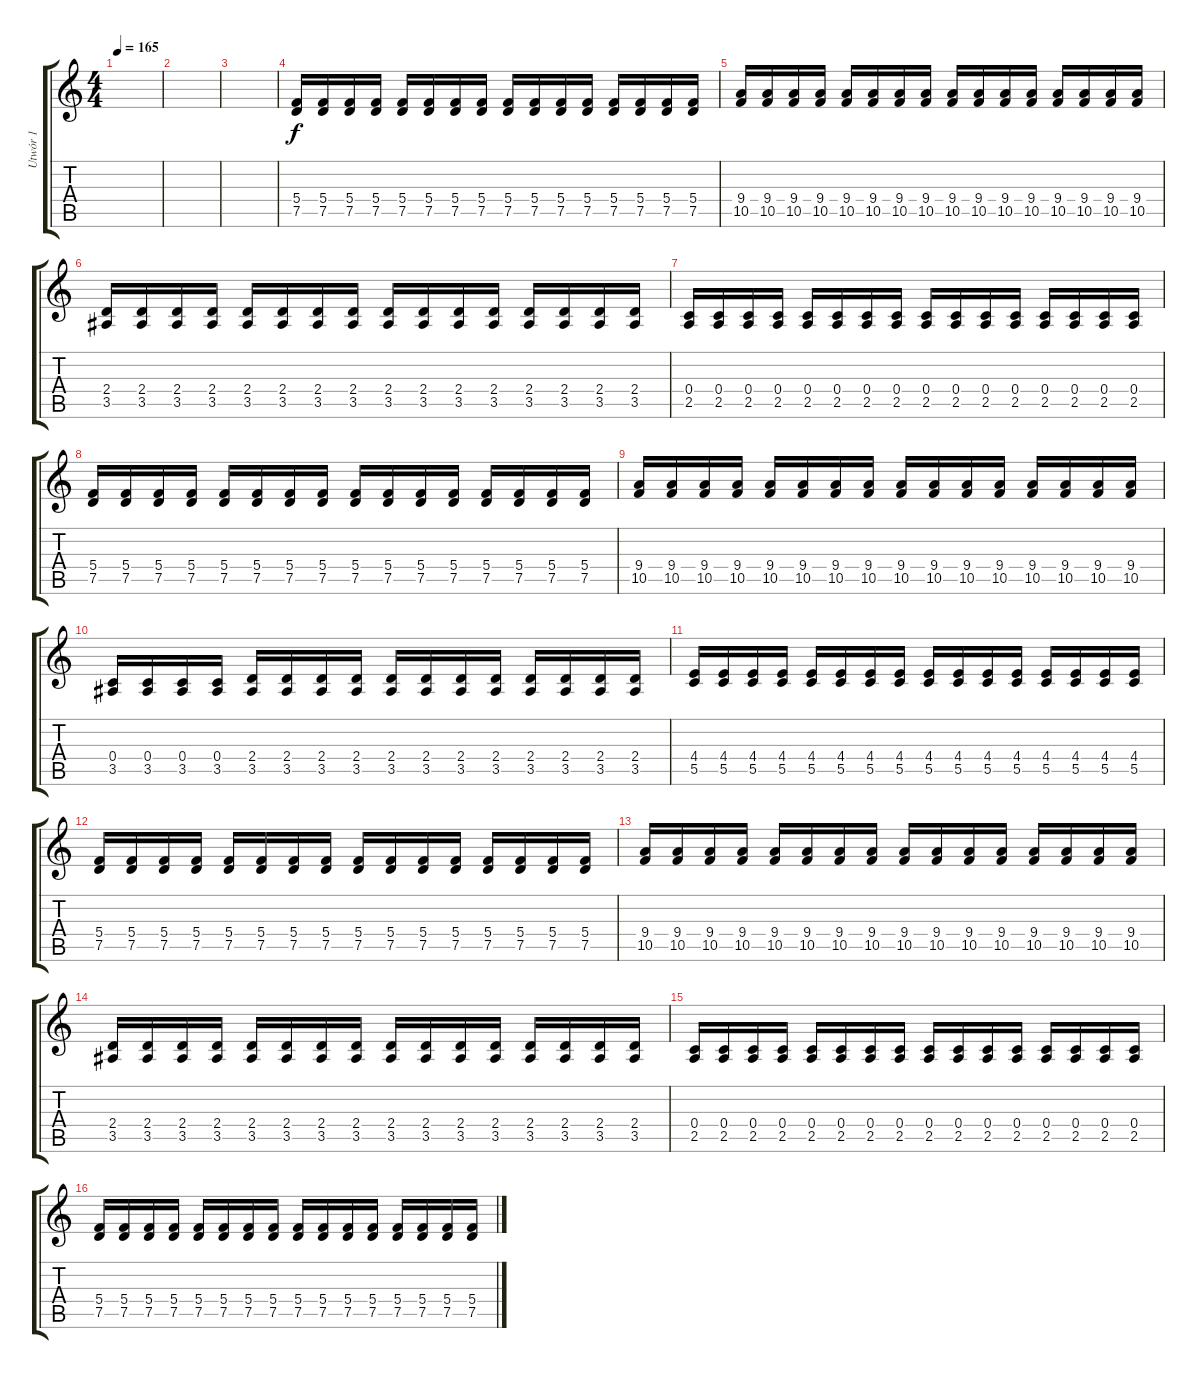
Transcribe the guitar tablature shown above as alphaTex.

\track ("Utwór 1" "Utwór 1") {instrument distortionguitar}
\staff {score tabs}
\tuning (D4 A3 F3 C3 G2 D2) {hide}
\ts (4 4)
\tempo 165
\clef g2
\ks c
|
|
|
(5.4 7.5).16 (5.4 7.5).16 (5.4 7.5).16 (5.4 7.5).16 (5.4 7.5).16 (5.4 7.5).16 (5.4 7.5).16 (5.4 7.5).16 (5.4 7.5).16 (5.4 7.5).16 (5.4 7.5).16 (5.4 7.5).16 (5.4 7.5).16 (5.4 7.5).16 (5.4 7.5).16 (5.4 7.5).16 |
(9.4 10.5).16 (9.4 10.5).16 (9.4 10.5).16 (9.4 10.5).16 (9.4 10.5).16 (9.4 10.5).16 (9.4 10.5).16 (9.4 10.5).16 (9.4 10.5).16 (9.4 10.5).16 (9.4 10.5).16 (9.4 10.5).16 (9.4 10.5).16 (9.4 10.5).16 (9.4 10.5).16 (9.4 10.5).16 |
(2.4 3.5).16 (2.4 3.5).16 (2.4 3.5).16 (2.4 3.5).16 (2.4 3.5).16 (2.4 3.5).16 (2.4 3.5).16 (2.4 3.5).16 (2.4 3.5).16 (2.4 3.5).16 (2.4 3.5).16 (2.4 3.5).16 (2.4 3.5).16 (2.4 3.5).16 (2.4 3.5).16 (2.4 3.5).16 |
(0.4 2.5).16 (0.4 2.5).16 (0.4 2.5).16 (0.4 2.5).16 (0.4 2.5).16 (0.4 2.5).16 (0.4 2.5).16 (0.4 2.5).16 (0.4 2.5).16 (0.4 2.5).16 (0.4 2.5).16 (0.4 2.5).16 (0.4 2.5).16 (0.4 2.5).16 (0.4 2.5).16 (0.4 2.5).16 |
(5.4 7.5).16 (5.4 7.5).16 (5.4 7.5).16 (5.4 7.5).16 (5.4 7.5).16 (5.4 7.5).16 (5.4 7.5).16 (5.4 7.5).16 (5.4 7.5).16 (5.4 7.5).16 (5.4 7.5).16 (5.4 7.5).16 (5.4 7.5).16 (5.4 7.5).16 (5.4 7.5).16 (5.4 7.5).16 |
(9.4 10.5).16 (9.4 10.5).16 (9.4 10.5).16 (9.4 10.5).16 (9.4 10.5).16 (9.4 10.5).16 (9.4 10.5).16 (9.4 10.5).16 (9.4 10.5).16 (9.4 10.5).16 (9.4 10.5).16 (9.4 10.5).16 (9.4 10.5).16 (9.4 10.5).16 (9.4 10.5).16 (9.4 10.5).16 |
(0.4 3.5).16 (0.4 3.5).16 (0.4 3.5).16 (0.4 3.5).16 (2.4 3.5).16 (2.4 3.5).16 (2.4 3.5).16 (2.4 3.5).16 (2.4 3.5).16 (2.4 3.5).16 (2.4 3.5).16 (2.4 3.5).16 (2.4 3.5).16 (2.4 3.5).16 (2.4 3.5).16 (2.4 3.5).16 |
(4.4 5.5).16 (4.4 5.5).16 (4.4 5.5).16 (4.4 5.5).16 (4.4 5.5).16 (4.4 5.5).16 (4.4 5.5).16 (4.4 5.5).16 (4.4 5.5).16 (4.4 5.5).16 (4.4 5.5).16 (4.4 5.5).16 (4.4 5.5).16 (4.4 5.5).16 (4.4 5.5).16 (4.4 5.5).16 |
(5.4 7.5).16 (5.4 7.5).16 (5.4 7.5).16 (5.4 7.5).16 (5.4 7.5).16 (5.4 7.5).16 (5.4 7.5).16 (5.4 7.5).16 (5.4 7.5).16 (5.4 7.5).16 (5.4 7.5).16 (5.4 7.5).16 (5.4 7.5).16 (5.4 7.5).16 (5.4 7.5).16 (5.4 7.5).16 |
(9.4 10.5).16 (9.4 10.5).16 (9.4 10.5).16 (9.4 10.5).16 (9.4 10.5).16 (9.4 10.5).16 (9.4 10.5).16 (9.4 10.5).16 (9.4 10.5).16 (9.4 10.5).16 (9.4 10.5).16 (9.4 10.5).16 (9.4 10.5).16 (9.4 10.5).16 (9.4 10.5).16 (9.4 10.5).16 |
(2.4 3.5).16 (2.4 3.5).16 (2.4 3.5).16 (2.4 3.5).16 (2.4 3.5).16 (2.4 3.5).16 (2.4 3.5).16 (2.4 3.5).16 (2.4 3.5).16 (2.4 3.5).16 (2.4 3.5).16 (2.4 3.5).16 (2.4 3.5).16 (2.4 3.5).16 (2.4 3.5).16 (2.4 3.5).16 |
(0.4 2.5).16 (0.4 2.5).16 (0.4 2.5).16 (0.4 2.5).16 (0.4 2.5).16 (0.4 2.5).16 (0.4 2.5).16 (0.4 2.5).16 (0.4 2.5).16 (0.4 2.5).16 (0.4 2.5).16 (0.4 2.5).16 (0.4 2.5).16 (0.4 2.5).16 (0.4 2.5).16 (0.4 2.5).16 |
(5.4 7.5).16 (5.4 7.5).16 (5.4 7.5).16 (5.4 7.5).16 (5.4 7.5).16 (5.4 7.5).16 (5.4 7.5).16 (5.4 7.5).16 (5.4 7.5).16 (5.4 7.5).16 (5.4 7.5).16 (5.4 7.5).16 (5.4 7.5).16 (5.4 7.5).16 (5.4 7.5).16 (5.4 7.5).16
